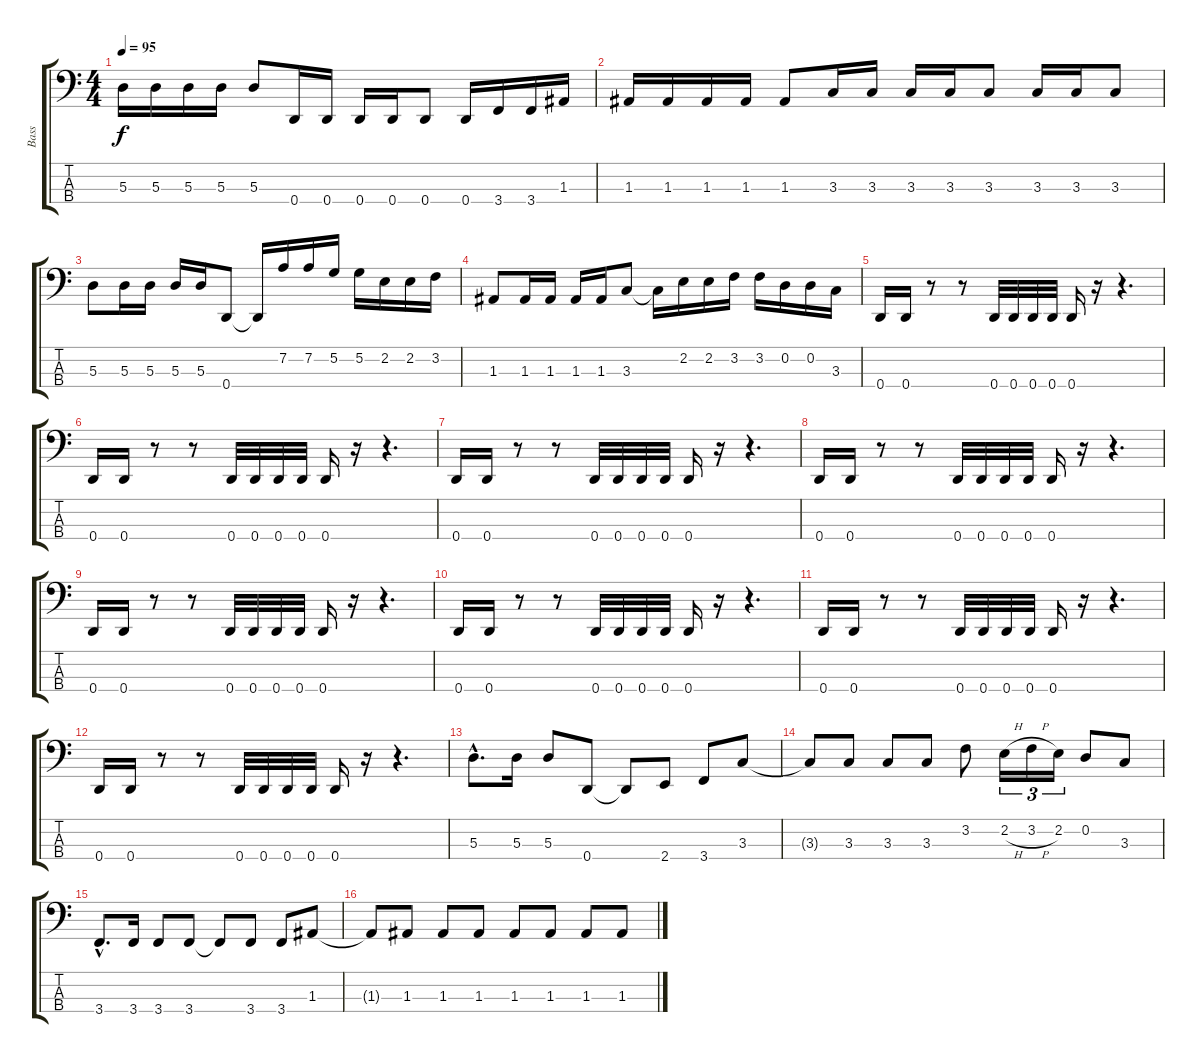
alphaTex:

\track ("Bass" "Bass") {instrument electricbasspick}
\staff {score tabs}
\tuning (G2 D2 A1 D1) {hide}
\ts (4 4)
\tempo 95
\clef f4
\ks c
5.3.16{dy f} 5.3.16 5.3.16 5.3.16 5.3.8 0.4.16 0.4.16 0.4.16 0.4.16 0.4.8 0.4.16 3.4.16 3.4.16 1.3.16 |
1.3.16 1.3.16 1.3.16 1.3.16 1.3.8 3.3.16 3.3.16 3.3.16 3.3.16 3.3.8 3.3.16 3.3.16 3.3.8 |
5.3.8 5.3.16 5.3.16 5.3.16 5.3.16 0.4.8 0.4{t}.16 7.2.16 7.2.16 5.2.16 5.2.16 2.2.16 2.2.16 3.2.16 |
1.3.8 1.3.16 1.3.16 1.3.16 1.3.16 3.3.8 3.3{t}.16 2.2.16 2.2.16 3.2.16 3.2.16 0.2.16 0.2.16 3.3.16 |
0.4.16 0.4.16 r.8 r.8 0.4.32 0.4.32 0.4.32 0.4.32 0.4.16 r.16 r.4{d} |
0.4.16 0.4.16 r.8 r.8 0.4.32 0.4.32 0.4.32 0.4.32 0.4.16 r.16 r.4{d} |
0.4.16 0.4.16 r.8 r.8 0.4.32 0.4.32 0.4.32 0.4.32 0.4.16 r.16 r.4{d} |
0.4.16 0.4.16 r.8 r.8 0.4.32 0.4.32 0.4.32 0.4.32 0.4.16 r.16 r.4{d} |
0.4.16 0.4.16 r.8 r.8 0.4.32 0.4.32 0.4.32 0.4.32 0.4.16 r.16 r.4{d} |
0.4.16 0.4.16 r.8 r.8 0.4.32 0.4.32 0.4.32 0.4.32 0.4.16 r.16 r.4{d} |
0.4.16 0.4.16 r.8 r.8 0.4.32 0.4.32 0.4.32 0.4.32 0.4.16 r.16 r.4{d} |
0.4.16 0.4.16 r.8 r.8 0.4.32 0.4.32 0.4.32 0.4.32 0.4.16 r.16 r.4{d} |
5.3{hac}.8{d} 5.3.16 5.3.8 0.4.8 0.4{t}.8 2.4.8 3.4.8 3.3.8 |
3.3{t}.8 3.3.8 3.3.8 3.3.8 3.2.8 2.2{h}.16{tu (3 2)} 3.2{h}.16{tu (3 2)} 2.2.16{tu (3 2)} 0.2.8 3.3.8 |
3.4{hac}.8{d} 3.4.16 3.4.8 3.4.8 3.4{t}.8 3.4.8 3.4.8 1.3.8 |
1.3{t}.8 1.3.8 1.3.8 1.3.8 1.3.8 1.3.8 1.3.8 1.3.8
